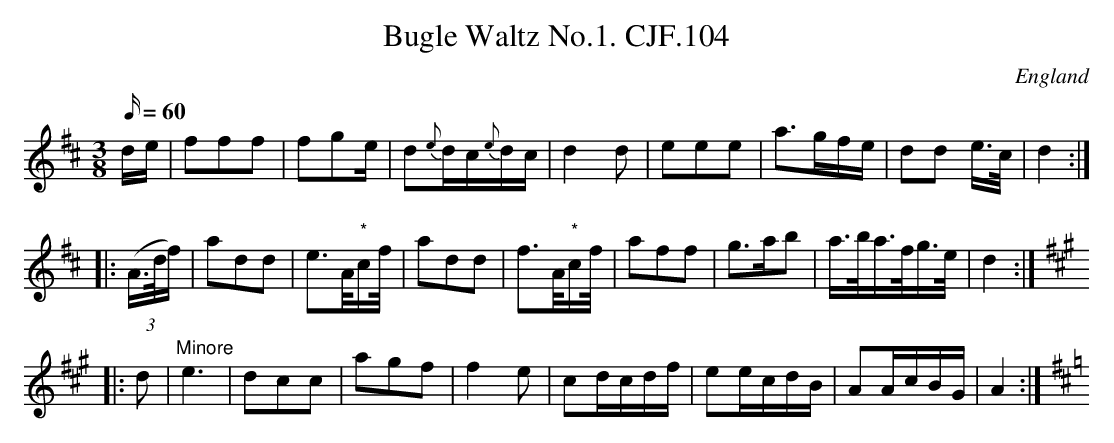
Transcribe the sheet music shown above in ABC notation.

X:1
T:Bugle Waltz No.1. CJF.104
M:3/8
L:1/16
Q:60
O:England
K:D
de|f2f2f2|f2g2e|d2{e}dc{e}dc|d4d2|e2e2e2|a3gfe|d2d2 e>c|\
d4:|:!((3A>df)|a2d2d2|e3A/"*"cf/|a2d2d2|f3A/"*"cf/|
a2f2f2|g3ab2|a>ba>fg>e|d4:|:!\
K:A
d2|"Minore"e6|d2c2c2|a2g2f2|f4e2|c2dcdf|e2ecdB|A2AcBG|A4:|
K:D
